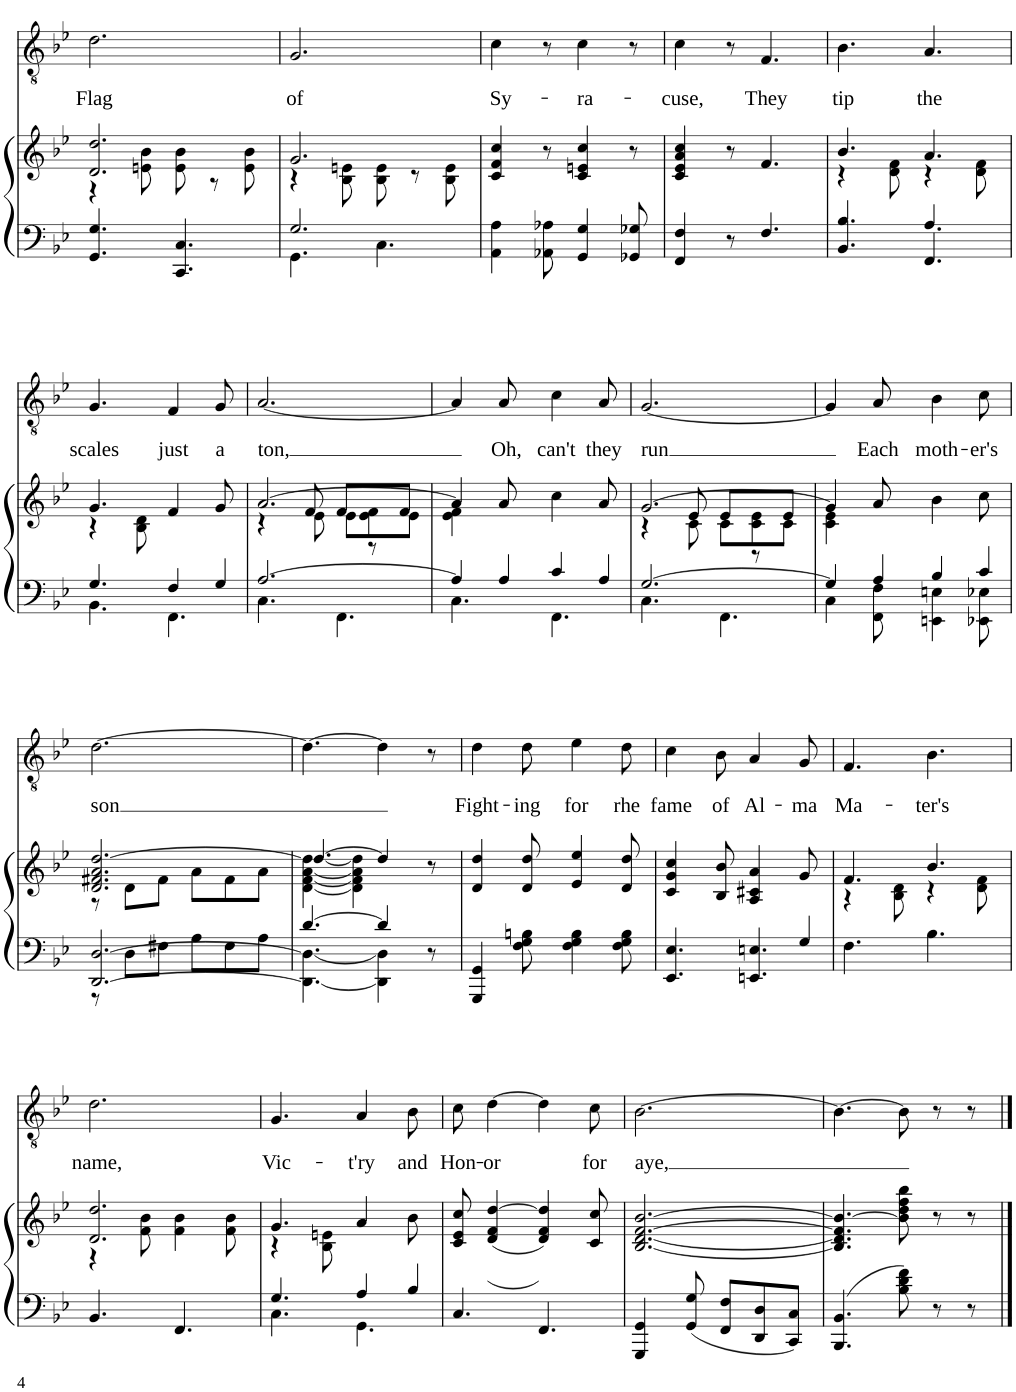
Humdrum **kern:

**kern	**kern	**kern	**text
*part2	*part2	*part1	*part1
*staff3	*staff2	*staff1	*staff1
*I"Piano	*	*I"Piano	*
*I'Pno	*	*I'Pno	*
!!LO:PB:g=z
*clefF4	*clefG2	*clefGv2	*
*k[b-e-]	*k[b-e-]	*k[b-e-]	*
*M6/8	*M6/8	*M6/8	*
=34	=34	=34	=34
*	*^	*	*
!	!	!	!	!LO:LY:b
4.GG/ 4.G/	2.d/ 2.dd/	4r	2.d\	Flag
.	.	8en\ 8b-\	.	.
4.CC/ 4.C/	.	8e\ 8b-\	.	.
.	.	8r	.	.
.	.	8e\ 8b-\	.	.
=35	=35	=35	=35	=35
*^	*	*	*	*
!	!	!	!	!	!LO:LY:b
4.GG\	2.G/	2.g/	4r	2.G/	of
.	.	.	8B-\ 8en\	.	.
4.C\	.	.	8B-\ 8e\	.	.
.	.	.	8r	.	.
.	.	.	8B-\ 8e\	.	.
*v	*v	*	*	*	*
=36	=36	=36	=36	=36
!	!	!	!	!LO:LY:b
*	*v	*v	*	*
4AA\ 4A\	4c/ 4f/ 4cc/	4c\	Sy-
8AA-X\ 8A-X\	8r	8r	.
!	!	!	!LO:LY:b
4GG/ 4G/	4c/ 4en/ 4cc/	4c\	-ra-
8GG-X/ 8G-X/	8r	8r	.
=37	=37	=37	=37
!	!	!	!LO:LY:b
4FF/ 4F/	4c/ 4e-/ 4a/ 4cc/	4c\	-cuse,
8r	8r	8r	.
!	!	!	!LO:LY:b
4.F/	4.f/	4.F/	They
=38	=38	=38	=38
*^	*^	*	*
!	!	!	!	!	!LO:LY:b
4.BB-/	4.B-/	4.b-/	4r	4.B-\	tip
.	.	.	8d\ 8f\	.	.
!	!	!	!	!	!LO:LY:b
4.FF/	4.A/	4.a/	4r	4.A/	the
.	.	.	8d\ 8f\	.	.
!!LO:LB:g=z
=39	=39	=39	=39	=39	=39
!	!	!	!	!	!LO:LY:b
4.G/	4.BB-\	4.g/	4r	4.G/	scales
.	.	.	8B-\ 8d\	.	.
!	!	!	!	!	!LO:LY:b
4F/	4.FF\	4f/	4.ryy	4F/	just
!	!	!	!	!	!LO:LY:b
8G/	.	8g/	.	8G/	a
=40	=40	=40	=40	=40	=40
*	*	*	*^	*	*
!	!	!	!	!	!	!LO:LY:b
[2.A/	4.C\	[2.a/	4r	4ryy	[2.A/	ton,
.	.	.	8e-\	8f/	.	.
.	4.FF\	.	8e-\L	8f/L	.	.
.	.	.	8e-\ 8f\	8r	.	.
.	.	.	8e-\J	8f/J	.	.
*	*	*	*v	*v	*	*
=41	=41	=41	=41	=41	=41
4A/]	4.C\	4a/]	4e-\ 4f\	4A/]	.
!	!	!	!	!	!LO:LY:b
8A/	.	8a/	2ryy	8A/	Oh,
!	!	!	!	!	!LO:LY:b
4c/	4.FF\	4cc\	.	4c\	can't
!	!	!	!	!	!LO:LY:b
8A/	.	8a/	.	8A/	they
=42	=42	=42	=42	=42	=42
*	*	*	*^	*	*
!	!	!	!	!	!	!LO:LY:b
[2.G/	4.C\	[2.g/	4r	4ryy	[2.G/	run
.	.	.	8c\	8e-/	.	.
.	4.FF\	.	8c\L	8e-/L	.	.
.	.	.	8c\ 8e-\	8r	.	.
.	.	.	8c\J	8e-/J	.	.
*	*	*	*v	*v	*	*
=43	=43	=43	=43	=43	=43
4G/]	4C\	4g/]	4c\ 4e-\	4G/]	.
!	!	!	!	!	!LO:LY:b
8A/	8FF\ 8F\	8a/	2ryy	8A/	Each
!	!	!	!	!	!LO:LY:b
4B-/	4EEn\ 4En\	4b-\	.	4B-\	moth-
!	!	!	!	!	!LO:LY:b
8c/	8EE-X\ 8E-X\	8cc\	.	8c\	-er's
!!LO:LB:g=z
=44	=44	=44	=44	=44	=44
!	!	!	!	!	!LO:LY:b
[2.DD/ [2.D/	8r	2.d/ 2.f#X/ 2.a/ [2.dd/	8r	[2.d\	son
.	8D\L	.	8d\L	.	.
.	8F#X\J	.	8f#\J	.	.
.	8A\L	.	8a\L	.	.
.	8F#\	.	8f#\	.	.
.	8A\J	.	8a\J	.	.
=45	=45	=45	=45	=45	=45
4.DD\_ 4.D\_	[4.d/	4.dd/_	[4d\ [4f\ [4a\ [4dd\	4.d\_	.
.	.	.	4d\] 4f\] 4a\] 4dd\]	.	.
4DD\] 4D\]	4d/]	4dd/]	.	4d\]	.
.	.	.	4ryy	.	.
8r	8ryy	8r	.	8r	.
*	*	*v	*v	*	*
=46	=46	=46	=46	=46
!	!	!	!	!LO:LY:b
*v	*v	*	*	*
4GGG/ 4GG/	4d/ 4dd/	4d\	Fight-
!	!	!	!LO:LY:b
8F\ 8G\ 8Bn\	8d/ 8dd/	8d\	-ing
!	!	!	!LO:LY:b
4F\ 4G\ 4B\	4e-/ 4ee-/	4e-\	for
!	!	!	!LO:LY:b
8F\ 8G\ 8B\	8d/ 8dd/	8d\	rhe
=47	=47	=47	=47
*^	*	*	*
!	!	!	!	!LO:LY:b
4.EE-/ 4.E-/	8ryy	4c/ 4g/ 4cc/	4c\	fame
!	!	!	!	!LO:LY:b
*v	*v	*	*	*
.	8B-/ 8b-/	8B-\	of
!	!	!	!LO:LY:b
4.EEn/ 4.En/	4A/ 4c#X/ 4a/	4A/	Al-
*^	*	*	*
!	!	!	!	!LO:LY:b
.	8G/	8g/	8G/	-ma
=48	=48	=48	=48	=48
*	*	*^	*	*
!	!	!	!	!	!LO:LY:b
*v	*v	*	*	*	*
4.F\	4.f/	4r	4.F/	Ma-
.	.	8B-\ 8d\	.	.
!	!	!	!	!LO:LY:b
4.B-\	4.b-/	4r	4.B-\	-ter's
.	.	8d\ 8f\	.	.
!!LO:LB:g=z
=49	=49	=49	=49	=49
!	!	!	!	!LO:LY:b
4.BB-/	2.d/ 2.dd/	4r	2.d\	name,
.	.	8f\ 8b-\	.	.
4.FF/	.	4f\ 4b-\	.	.
.	.	8f\ 8b-\	.	.
=50	=50	=50	=50	=50
*^	*	*	*	*
!	!	!	!	!	!LO:LY:b
4.G/	4.C\	4.g/	4r	4.G/	Vic-
.	.	.	8B-\ 8en\	.	.
!	!	!	!	!	!LO:LY:b
4A/	4.GG\	4a/	4.ryy	4A/	-t'ry
!	!	!	!	!	!LO:LY:b
8B-/	.	8b-\	.	8B-\	and
*v	*v	*	*	*	*
*	*v	*v	*	*
=51	=51	=51	=51
!	!	!	!LO:LY:b
4.C/	8c/ 8e-/ 8cc/	8c\	Hon-
!	!	!	!LO:LY:b
.	((4d/ 4f/ [4dd/	[4d\	-or
4.FF/	4d/ 4f/ 4dd/]))	4d\]	.
!	!	!	!LO:LY:b
.	8c/ 8cc/	8c\	for
=52	=52	=52	=52
!	!	!	!LO:LY:b
4GGG/ 4GG/	[2.B-/ [2.d/ [2.f/ [2.b-/	[2.B-\	aye,
8GG/ 8G/	.	.	.
8FF/ 8F/L	.	.	.
8DD/ 8D/	.	.	.
8CC/ 8C/J	.	.	.
=53	=53	=53	=53
4.BBB-/ 4.BB-/	4.B-/] 4.d/] 4.f/] 4.b-/_	4.B-\_	.
8B-\ 8d\ 8f\	8b-\] 8dd\ 8ff\ 8bb-\	8B-\]	.
8r	8r	8r	.
8r	8r	8r	.
==	==	==	==
*-	*-	*-	*-
